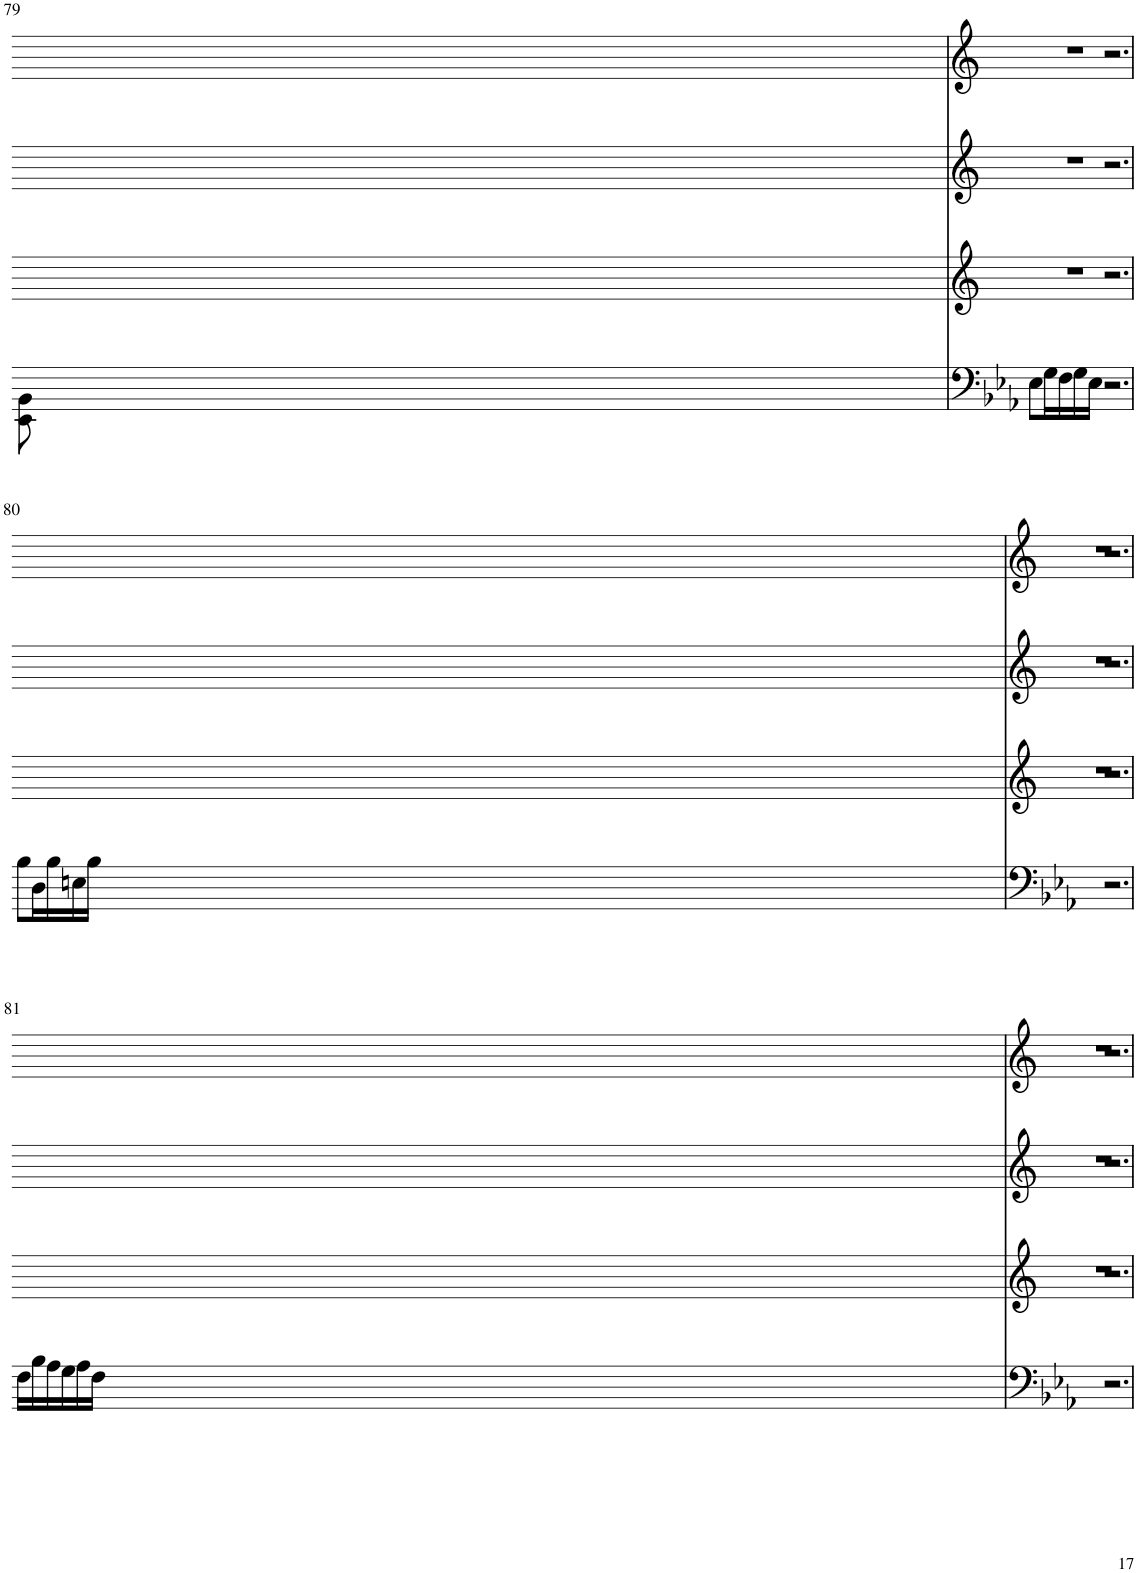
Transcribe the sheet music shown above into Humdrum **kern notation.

**kern	**kern	**kern	**kern
*part4	*part3	*part2	*part1
*staff4	*staff3	*staff2	*staff1
*I"Violoncello	*I"unbenannt	*I"Violoncello	*I"Violoncello
*I'Vc	*	*I'Vc	*I'Vc
!!LO:PB:g=z
*clefF4	*clefG2	*clefG2	*clefG2
*k[b-e-a-]	*k[]	*k[]	*k[]
*M3/8	*	*	*
=79	=79	=79	=79
*^	*	*	*
8E-\L	8EE-\ 8BB-\	1r	1r	1r
16G\L	2ryy	.	.	.
16F\	.	.	.	.
16G\	.	.	.	.
16E-\JJ	.	.	.	.
!LO:N:vis=2.	!	!	!	!
8%5r	.	.	.	.
.	8ryy	.	.	.
.	2..ryy	.	.	.
!	!	!LO:N:vis=2.	!LO:N:vis=2.	!LO:N:vis=2.
2ryy	.	8%5r	8%5r	8%5r
8ryy	.	.	.	.
!!LO:LB:g=z
=80	=80	=80	=80	=80
4.ryy	8B-\L	1r	1r	1r
.	16D\L	.	.	.
.	16B-\	.	.	.
.	16En\	.	.	.
.	16B-\JJ	.	.	.
!LO:N:vis=2.	!	!	!	!
8%5r	2ryy	.	.	.
.	8ryy	.	.	.
!	!	!LO:N:vis=2.	!LO:N:vis=2.	!LO:N:vis=2.
2ryy	2ryy	8%5r	8%5r	8%5r
8ryy	8ryy	.	.	.
!!LO:LB:g=z
=81	=81	=81	=81	=81
4.ryy	16F\LL	1r	1r	1r
.	16B-\	.	.	.
.	16A-\	.	.	.
.	16G\	.	.	.
.	16A-\	.	.	.
.	16F\JJ	.	.	.
!LO:N:vis=2.	!	!	!	!
8%5r	2ryy	.	.	.
.	8ryy	.	.	.
!	!	!LO:N:vis=2.	!LO:N:vis=2.	!LO:N:vis=2.
2ryy	2ryy	8%5r	8%5r	8%5r
8ryy	8ryy	.	.	.
*v	*v	*	*	*
=	=	=	=
*-	*-	*-	*-
